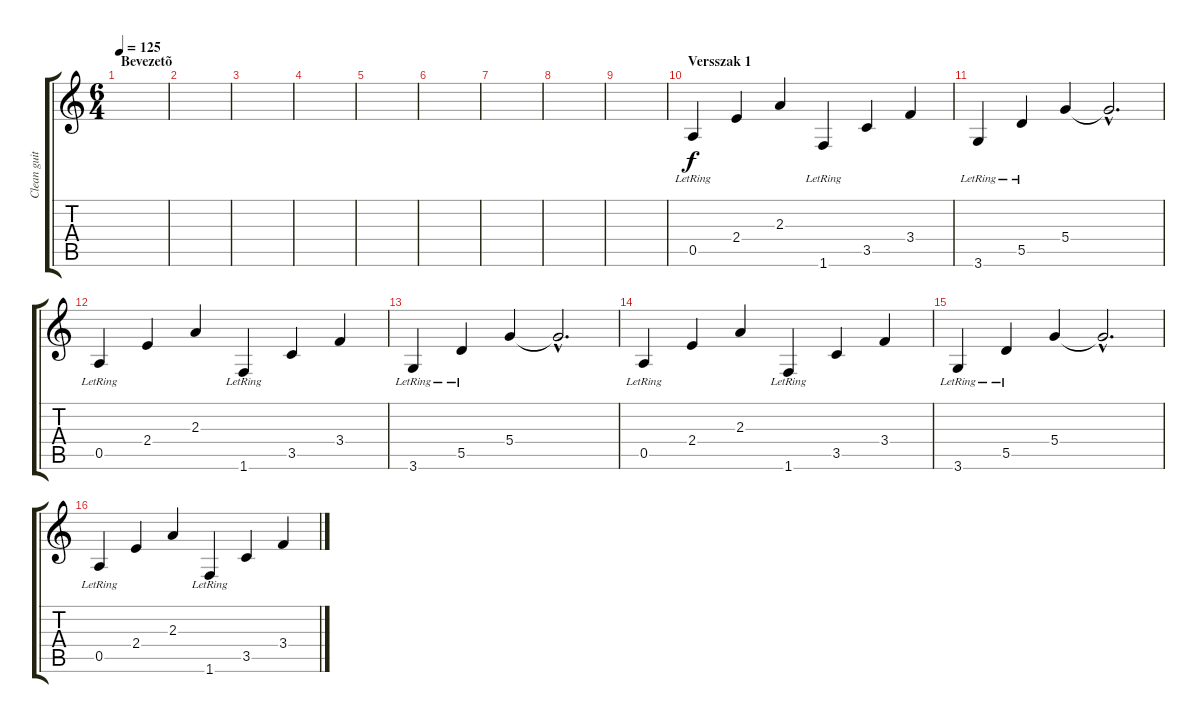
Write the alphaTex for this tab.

\track ("Clean guitar 2" "Clean guit") {instrument electricguitarclean}
\staff {score tabs}
\tuning (E4 B3 G3 D3 A2 E2) {hide}
\ts (6 4)
\section ("" "Bevezetõ")
\tempo 125
\clef g2
\ks c
|
|
|
|
|
|
|
|
|
\section ("" "Versszak 1")
0.5{lr}.4 2.4.4 2.3.4 1.6{lr}.4 3.5.4 3.4.4 |
3.6{lr}.4 5.5{lr}.4 5.4.4 5.4{hac t}.2{d} |
0.5{lr}.4 2.4.4 2.3.4 1.6{lr}.4 3.5.4 3.4.4 |
3.6{lr}.4 5.5{lr}.4 5.4.4 5.4{hac t}.2{d} |
0.5{lr}.4 2.4.4 2.3.4 1.6{lr}.4 3.5.4 3.4.4 |
3.6{lr}.4 5.5{lr}.4 5.4.4 5.4{hac t}.2{d} |
0.5{lr}.4 2.4.4 2.3.4 1.6{lr}.4 3.5.4 3.4.4
